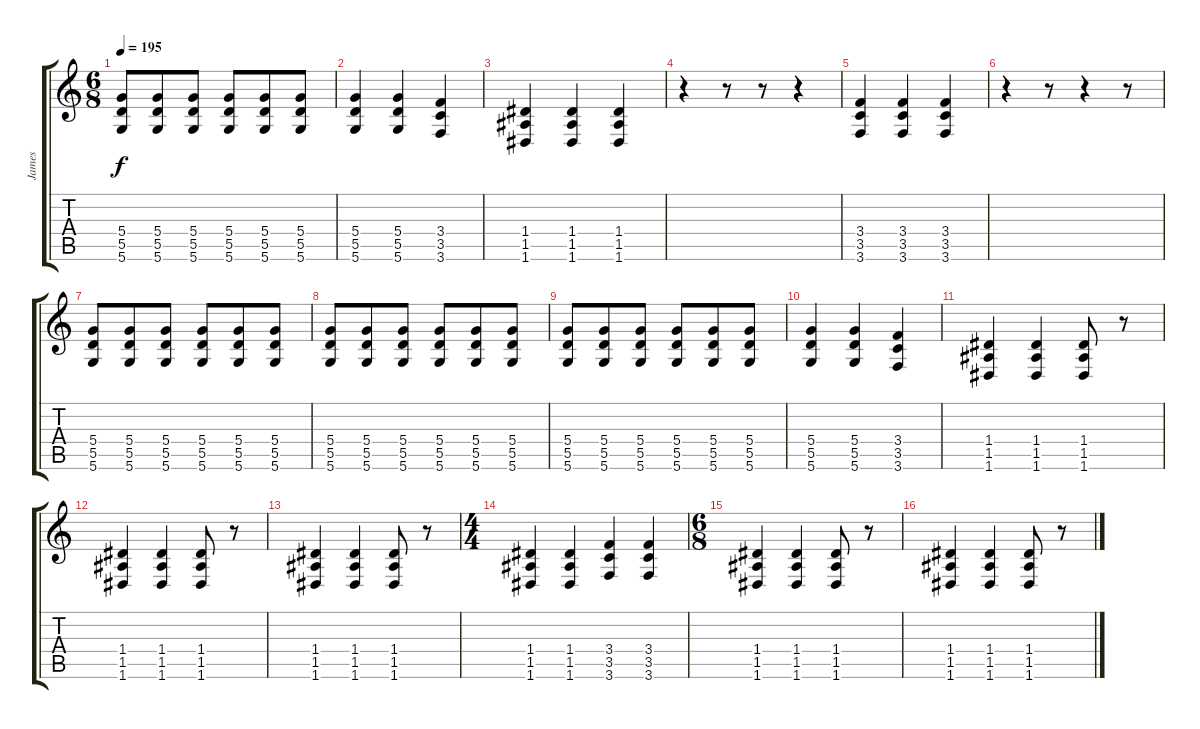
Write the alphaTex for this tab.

\track ("James" "James") {instrument distortionguitar}
\staff {score tabs}
\tuning (E4 B3 G3 D3 A2 D2) {hide}
\ts (6 8)
\tempo 195
\clef g2
\ks c
(5.4 5.5 5.6).8{dy f} (5.4 5.5 5.6).8 (5.4 5.5 5.6).8 (5.4 5.5 5.6).8 (5.4 5.5 5.6).8 (5.4 5.5 5.6).8 |
(5.4 5.5 5.6).4 (5.4 5.5 5.6).4 (3.4 3.5 3.6).4 |
(1.4 1.5 1.6).4 (1.4 1.5 1.6).4 (1.4 1.5 1.6).4 |
r.4 r.8 r.8 r.4 |
(3.4 3.5 3.6).4 (3.4 3.5 3.6).4 (3.4 3.5 3.6).4 |
r.4 r.8 r.4 r.8 |
(5.4 5.5 5.6).8 (5.4 5.5 5.6).8 (5.4 5.5 5.6).8 (5.4 5.5 5.6).8 (5.4 5.5 5.6).8 (5.4 5.5 5.6).8 |
(5.4 5.5 5.6).8 (5.4 5.5 5.6).8 (5.4 5.5 5.6).8 (5.4 5.5 5.6).8 (5.4 5.5 5.6).8 (5.4 5.5 5.6).8 |
(5.4 5.5 5.6).8 (5.4 5.5 5.6).8 (5.4 5.5 5.6).8 (5.4 5.5 5.6).8 (5.4 5.5 5.6).8 (5.4 5.5 5.6).8 |
(5.4 5.5 5.6).4 (5.4 5.5 5.6).4 (3.4 3.5 3.6).4 |
(1.4 1.5 1.6).4 (1.4 1.5 1.6).4 (1.4 1.5 1.6).8 r.8 |
(1.4 1.5 1.6).4 (1.4 1.5 1.6).4 (1.4 1.5 1.6).8 r.8 |
(1.4 1.5 1.6).4 (1.4 1.5 1.6).4 (1.4 1.5 1.6).8 r.8 |
\ts (4 4)
(1.4 1.5 1.6).4 (1.4 1.5 1.6).4 (3.4 3.5 3.6).4 (3.4 3.5 3.6).4 |
\ts (6 8)
(1.4 1.5 1.6).4 (1.4 1.5 1.6).4 (1.4 1.5 1.6).8 r.8 |
(1.4 1.5 1.6).4 (1.4 1.5 1.6).4 (1.4 1.5 1.6).8 r.8
